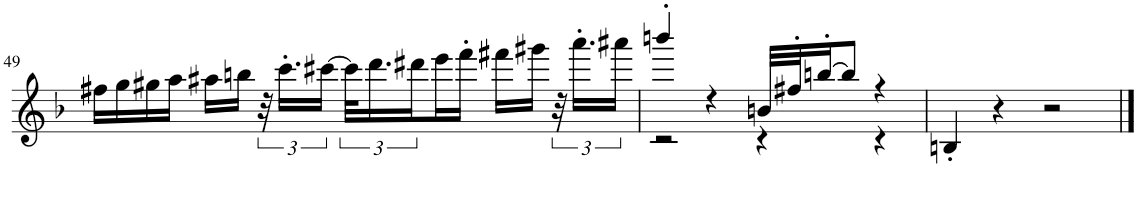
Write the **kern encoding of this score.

**kern
*part1
*staff1
*I"Sassofono contralto
!!LO:PB:g=z
*clefG2
*Trd5c9
*k[f#c#g#d#a#e#]
*M4/4
=49
16ff#X\LL
16gg\
16gg#X\
16aa\JJ
16aa#X\LL
16bbn\JJ
48r
24.ccc'\LL
[24ccc#X\JJ
48ccc#\KLL]
24.ddd\
24ddd#X\
16eee\
16fff'\JJ
16fff#X\LL
16ggg#X\JJ
48r
24.aaa'\LL
24aaa#X\JJ
=50
*^
4bbbn'/	2r
4r	.
32bn/LLL	4r
32ff#X'/J	.
[16bbn'/J	.
8bb/J]	.
4r	4r
*v	*v
=51
4Bn'/
4r
2r
==
*-
